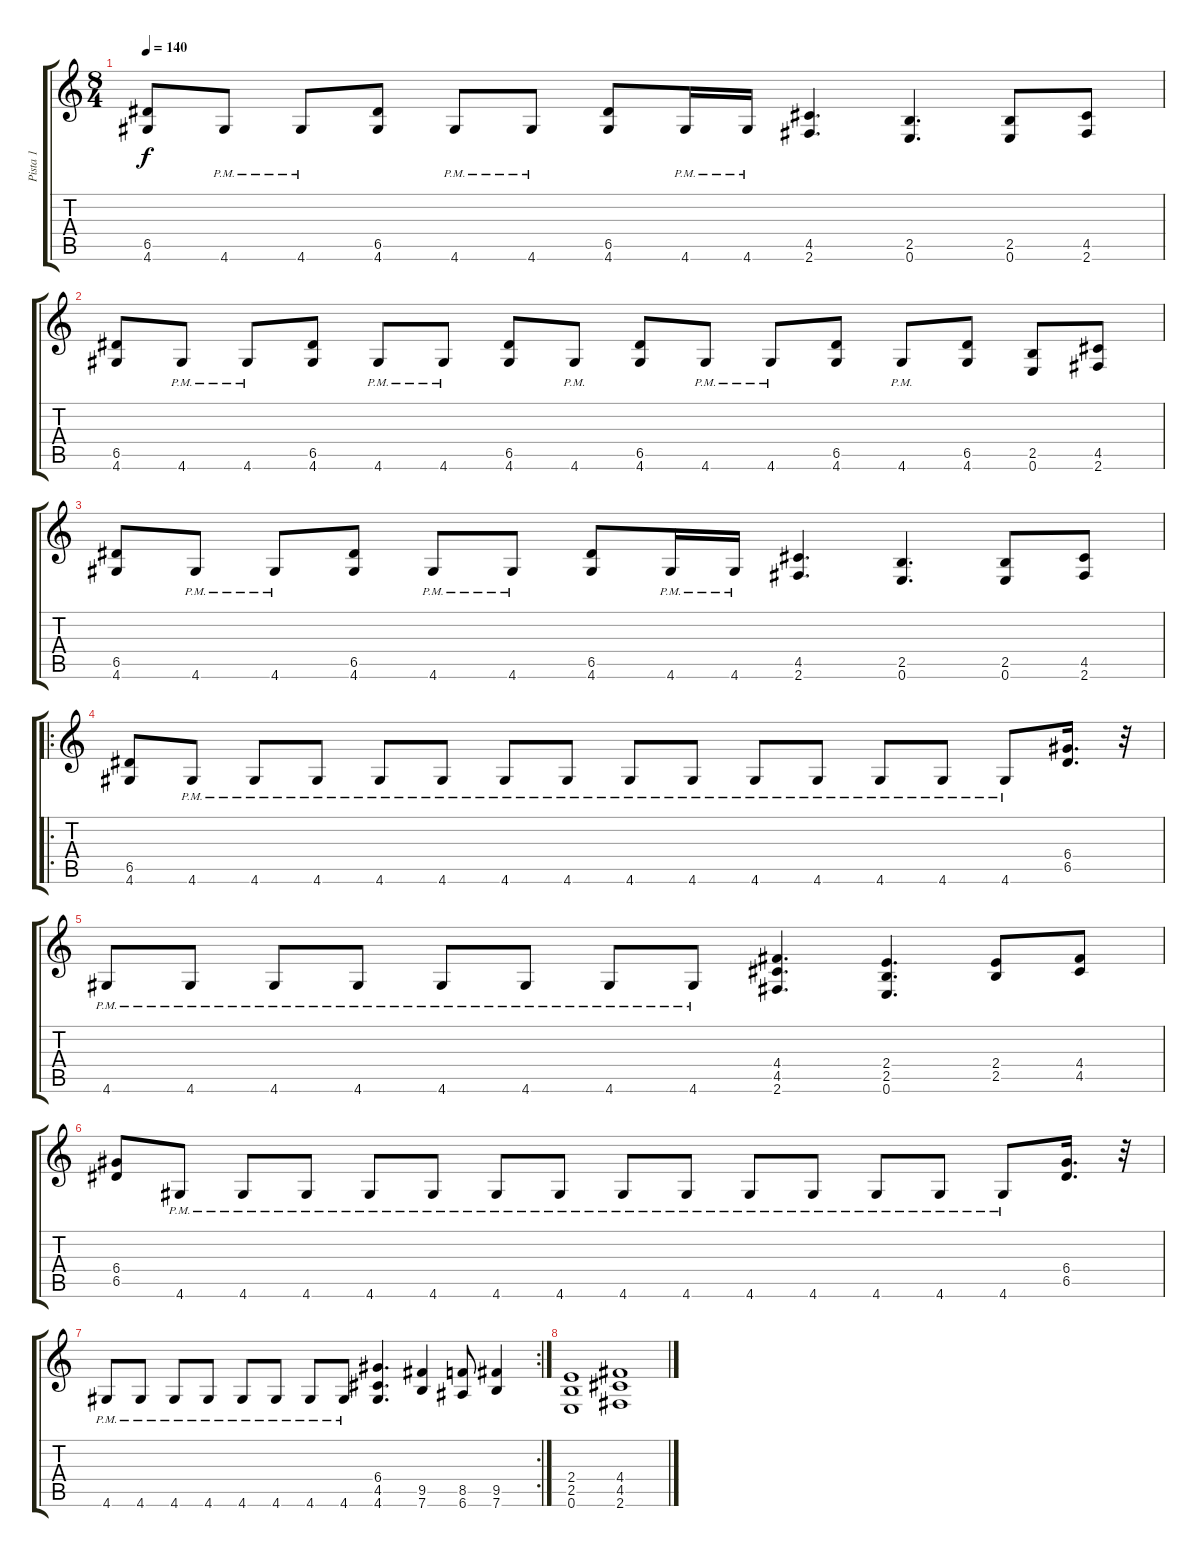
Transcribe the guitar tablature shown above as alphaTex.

\track ("Pista 1" "Pista 1") {instrument overdrivenguitar}
\staff {score tabs}
\tuning (E4 B3 G3 D3 A2 E2) {hide}
\ts (8 4)
\tempo 140
\clef g2
\ks c
(6.5 4.6).8{dy f} 4.6{pm}.8 4.6{pm}.8 (6.5 4.6).8 4.6{pm}.8 4.6{pm}.8 (6.5 4.6).8 4.6{pm}.16 4.6{pm}.16 (4.5 2.6).4{d} (2.5 0.6).4{d} (2.5 0.6).8 (4.5 2.6).8 |
(6.5 4.6).8 4.6{pm}.8 4.6{pm}.8 (6.5 4.6).8 4.6{pm}.8 4.6{pm}.8 (6.5 4.6).8 4.6{pm}.8 (6.5 4.6).8 4.6{pm}.8 4.6{pm}.8 (6.5 4.6).8 4.6{pm}.8 (6.5 4.6).8 (2.5 0.6).8 (4.5 2.6).8 |
(6.5 4.6).8 4.6{pm}.8 4.6{pm}.8 (6.5 4.6).8 4.6{pm}.8 4.6{pm}.8 (6.5 4.6).8 4.6{pm}.16 4.6{pm}.16 (4.5 2.6).4{d} (2.5 0.6).4{d} (2.5 0.6).8 (4.5 2.6).8 |
\ro
(6.5 4.6).8 4.6{pm}.8 4.6{pm}.8 4.6{pm}.8 4.6{pm}.8 4.6{pm}.8 4.6{pm}.8 4.6{pm}.8 4.6{pm}.8 4.6{pm}.8 4.6{pm}.8 4.6{pm}.8 4.6{pm}.8 4.6{pm}.8 4.6{pm}.8 (6.4 6.5).16{d} r.32 |
4.6{pm}.8 4.6{pm}.8 4.6{pm}.8 4.6{pm}.8 4.6{pm}.8 4.6{pm}.8 4.6{pm}.8 4.6{pm}.8 (4.4 4.5 2.6).4{d} (2.4 2.5 0.6).4{d} (2.4 2.5).8 (4.4 4.5).8 |
(6.4 6.5).8 4.6{pm}.8 4.6{pm}.8 4.6{pm}.8 4.6{pm}.8 4.6{pm}.8 4.6{pm}.8 4.6{pm}.8 4.6{pm}.8 4.6{pm}.8 4.6{pm}.8 4.6{pm}.8 4.6{pm}.8 4.6{pm}.8 4.6{pm}.8 (6.4 6.5).16{d} r.32 |
\rc 2
4.6{pm}.8 4.6{pm}.8 4.6{pm}.8 4.6{pm}.8 4.6{pm}.8 4.6{pm}.8 4.6{pm}.8 4.6{pm}.8 (6.4 4.5 4.6).4{d} (9.5 7.6).4 (8.5 6.6).8 (9.5 7.6).4 |
(2.4 2.5 0.6).1 (4.4 4.5 2.6).1
